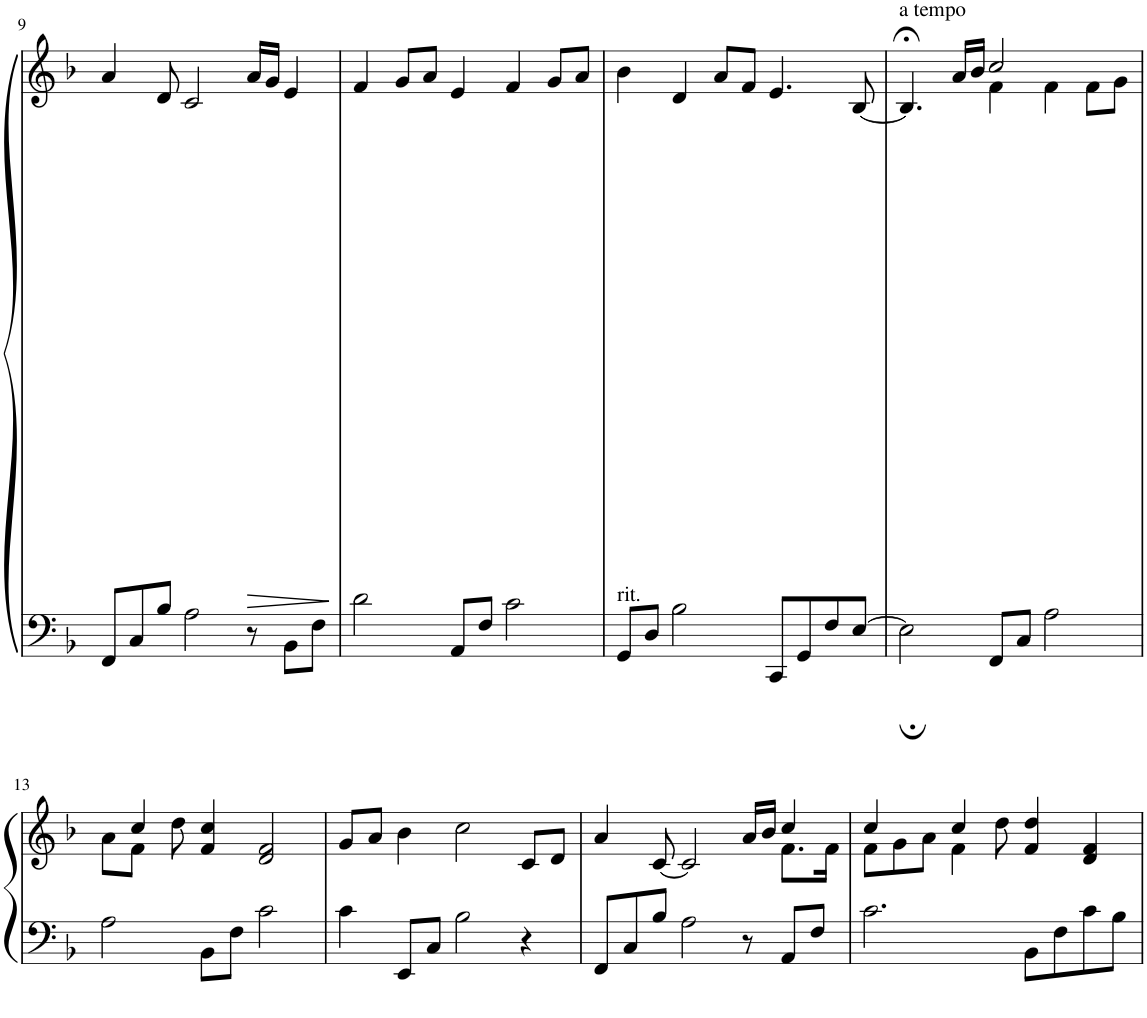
**kern	**kern	**dynam
*part1	*part1	*part1
*staff2	*staff1	*staff1/2
*I"Piano	*	*
*I'Pno	*	*
!!LO:PB:g=z
*clefF4	*clefG2	*
*k[b-]	*k[b-]	*
*M5/4	*M5/4	*
=9	=9	=9
8FF/L	4a/	.
8C/	.	.
8B-/J	8d/	.
2A\	2c/	.
!	!	!LO:HP:b
8r	16a/LL	>
.	16g/JJ	.
8BB-\L	4e/	.
8F\J	.	.
.	.	]
=10	=10	=10
2d\	4f/	.
.	8g/L	.
.	8a/J	.
8AA/L	4e/	.
8F/J	.	.
2c\	4f/	.
.	8g/L	.
.	8a/J	.
=11	=11	=11
!LO:TX:a:t=rit.	!	!
8GG/L	4b-\	.
8D/J	.	.
2B-\	4d/	.
.	8a/L	.
.	8f/J	.
8CC/L	4.e/	.
8GG/	.	.
8F/	.	.
[8E/J	[8B-/	.
=12	=12	=12
*	*^	*
!	!LO:TX:a:t=a tempo	!	!
2E;\]	4.B-;</]	2ryy	.
.	16a/LL	.	.
.	16b-/JJ	.	.
8FF/L	2cc/	4f\	.
8C/J	.	.	.
2A\	.	4f\	.
.	4ryy	8f\L	.
.	.	8g\J	.
!!LO:LB:g=z	!!
=13	=13	=13	=13
2A\	8ryy	8a\L	.
.	4cc/	8f\J	.
.	.	1ryy	.
.	8dd\	.	.
8BB-\L	4f/ 4cc/	.	.
8F\J	.	.	.
2c\	2d/ 2f/	.	.
*	*v	*v	*
=14	=14	=14
4c\	8g/L	.
.	8a/J	.
8EE/L	4b-\	.
8C/J	.	.
2B-\	2cc\	.
4r	8c/L	.
.	8d/J	.
=15	=15	=15
*	*^	*
8FF/L	4a/	1ryy	.
8C/	.	.	.
8B-/J	[8c/	.	.
2A\	2c/]	.	.
8r	16a/LL	.	.
.	16b-/JJ	.	.
8AA/L	4cc/	8.f\L	.
8F/J	.	.	.
.	.	16f\Jk	.
=16	=16	=16	=16
2.c\	4cc/	8f\L	.
.	.	8g\	.
.	8ryy	8a\J	.
.	4cc/	4f\	.
.	8dd\	8ryy	.
8BB-\L	4f/ 4dd/	2ryy	.
8F\	.	.	.
8c\	4d/ 4f/	.	.
8B-\J	.	.	.
*	*v	*v	*
=	=	=
*-	*-	*-
